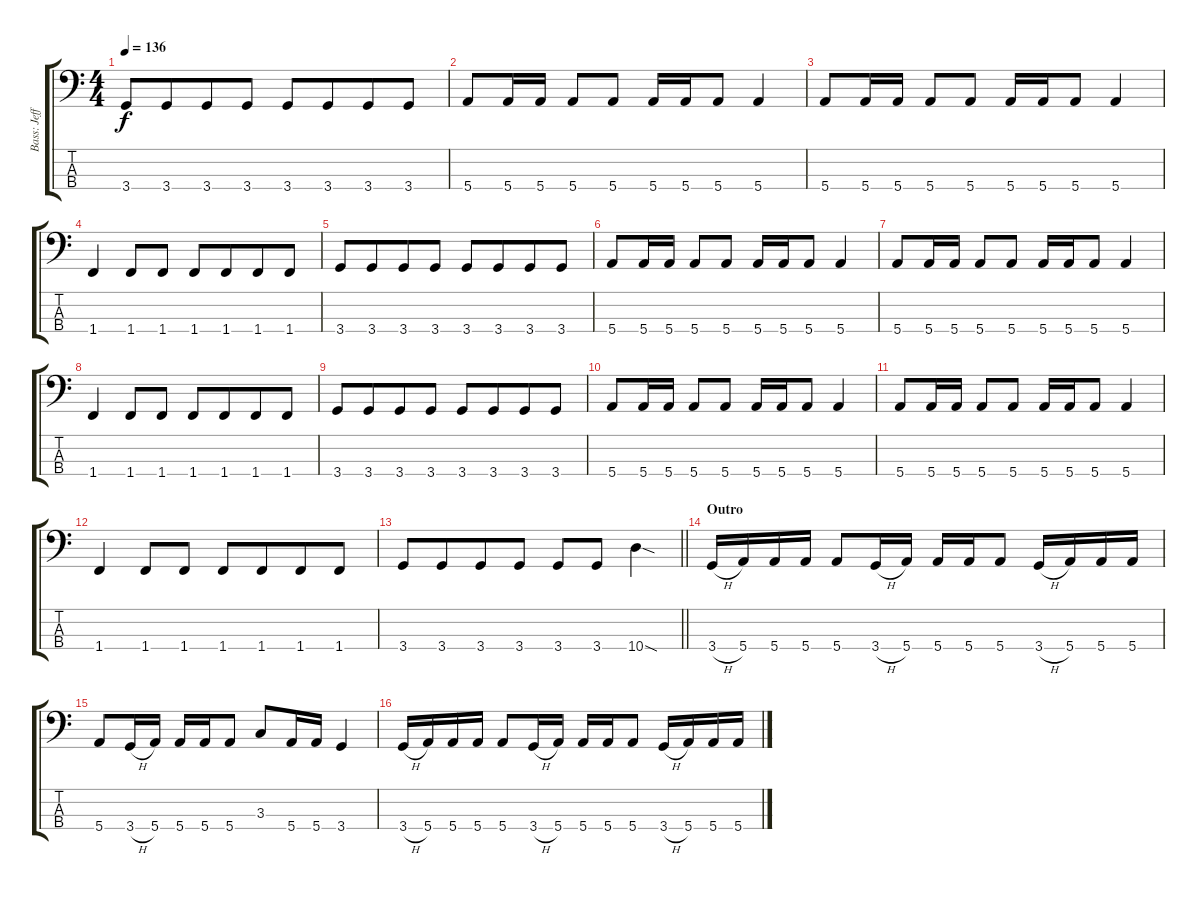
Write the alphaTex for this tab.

\track ("Bass: Jeff" "Bass: Jeff") {instrument electricbassfinger}
\staff {score tabs}
\tuning (G2 D2 A1 E1) {hide}
\ts (4 4)
\tempo 136
\clef f4
\ks c
3.4.8{dy f} 3.4.8{beam merge} 3.4.8 3.4.8 3.4.8 3.4.8{beam merge} 3.4.8 3.4.8 |
5.4.8 5.4.16{beam merge} 5.4.16 5.4.8 5.4.8 5.4.16{beam merge} 5.4.16 5.4.8 5.4.4 |
5.4.8 5.4.16{beam merge} 5.4.16 5.4.8 5.4.8 5.4.16{beam merge} 5.4.16 5.4.8 5.4.4 |
1.4.4 1.4.8 1.4.8 1.4.8 1.4.8{beam merge} 1.4.8 1.4.8 |
3.4.8 3.4.8{beam merge} 3.4.8 3.4.8 3.4.8 3.4.8{beam merge} 3.4.8 3.4.8 |
5.4.8 5.4.16{beam merge} 5.4.16 5.4.8 5.4.8 5.4.16{beam merge} 5.4.16 5.4.8 5.4.4 |
5.4.8 5.4.16{beam merge} 5.4.16 5.4.8 5.4.8 5.4.16{beam merge} 5.4.16 5.4.8 5.4.4 |
1.4.4 1.4.8 1.4.8 1.4.8 1.4.8{beam merge} 1.4.8 1.4.8 |
3.4.8 3.4.8{beam merge} 3.4.8 3.4.8 3.4.8 3.4.8{beam merge} 3.4.8 3.4.8 |
5.4.8 5.4.16{beam merge} 5.4.16 5.4.8 5.4.8 5.4.16{beam merge} 5.4.16 5.4.8 5.4.4 |
5.4.8 5.4.16{beam merge} 5.4.16 5.4.8 5.4.8 5.4.16{beam merge} 5.4.16 5.4.8 5.4.4 |
1.4.4{beam merge} 1.4.8 1.4.8 1.4.8 1.4.8{beam merge} 1.4.8 1.4.8 |
\barLineRight lightlight
3.4.8 3.4.8{beam merge} 3.4.8 3.4.8 3.4.8{beam merge} 3.4.8 10.4{sod}.4 |
\section ("" "Outro")
3.4{h}.16 5.4.16 5.4.16 5.4.16 5.4.8 3.4{h}.16 5.4.16 5.4.16 5.4.16 5.4.8 3.4{h}.16 5.4.16 5.4.16 5.4.16 |
5.4.8 3.4{h}.16 5.4.16 5.4.16 5.4.16 5.4.8 3.3.8 5.4.16 5.4.16 3.4.4 |
3.4{h}.16 5.4.16 5.4.16 5.4.16 5.4.8 3.4{h}.16 5.4.16 5.4.16 5.4.16 5.4.8 3.4{h}.16 5.4.16 5.4.16 5.4.16
